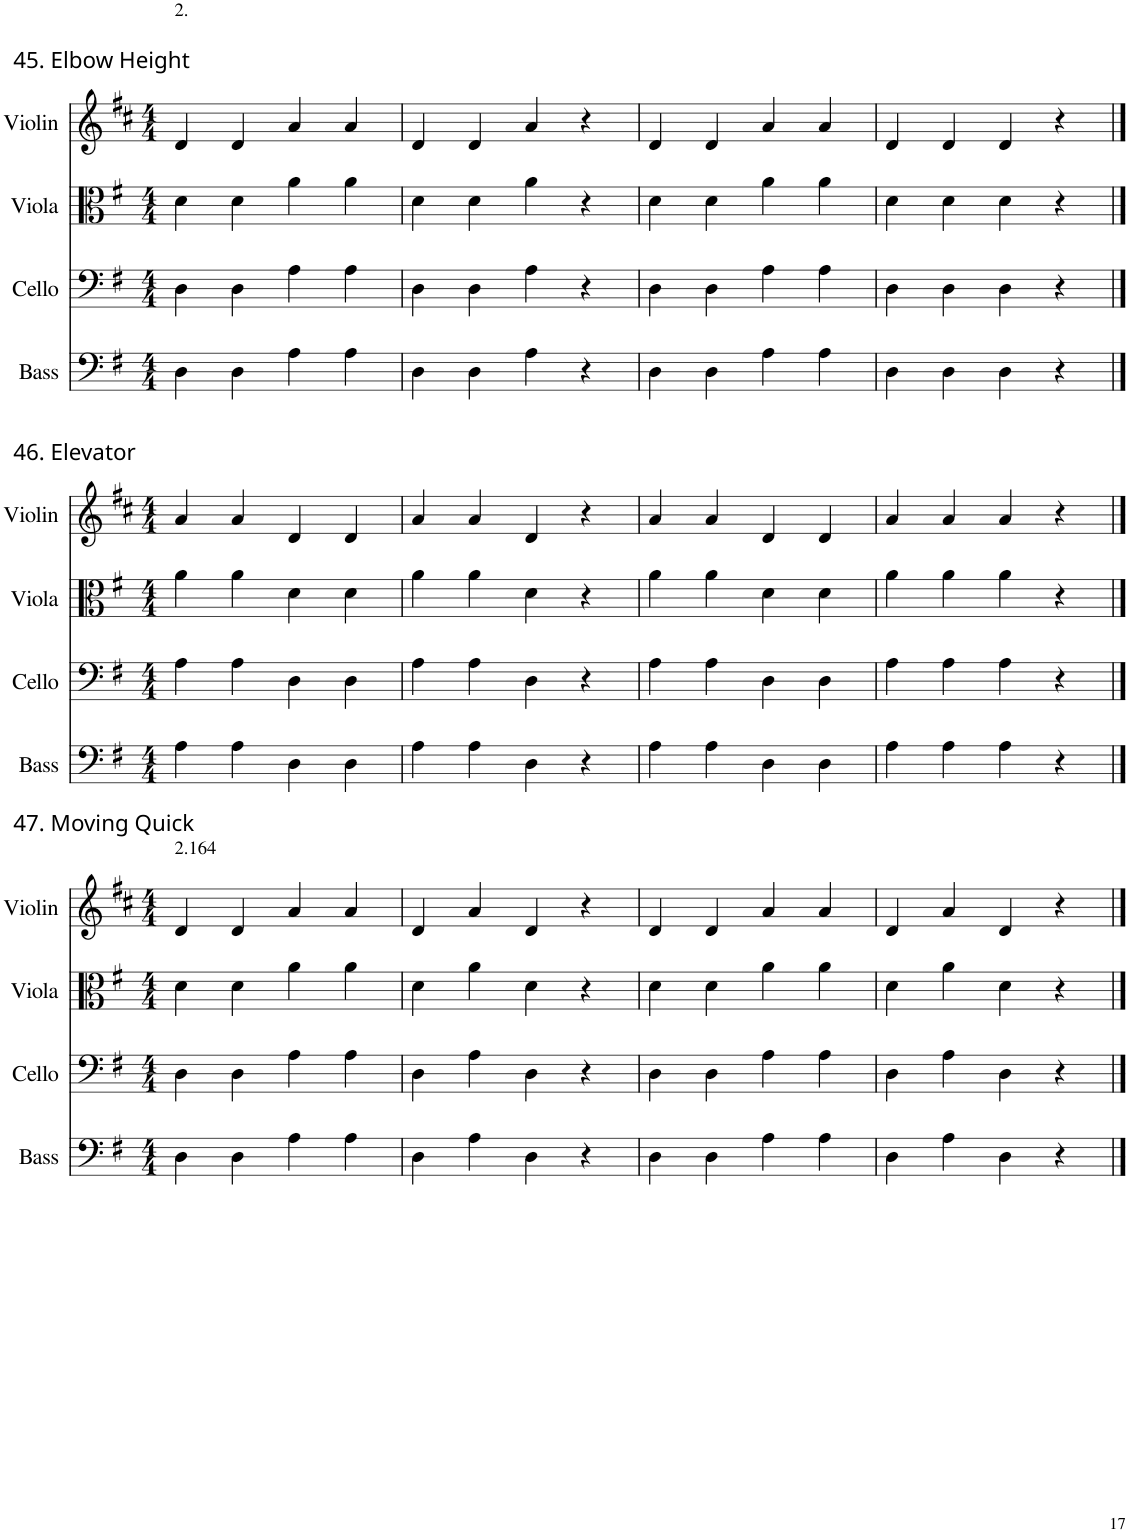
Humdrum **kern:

**kern	**kern	**kern	**kern
*part4	*part3	*part2	*part1
*staff4	*staff3	*staff2	*staff1
*I"Bass	*I"Cello	*I"Viola	*I"Violin
*I'Bass	*I'Cello	*I'Vla.	*I'Violin
!!LO:PB:g=z
*clefF4	*clefF4	*clefC3	*clefG2
*Trd7c12	*	*	*
*k[f#]	*k[f#]	*k[f#]	*k[f#c#]
*M4/4	*M4/4	*M4/4	*M4/4
=1	=1	=1	=1
!	!	!	!LO:TX:a:t=45. Elbow Height
!	!	!	!LO:TX:a:t=2.
4D\	4D\	4d\	4d/
4D\	4D\	4d\	4d/
4A\	4A\	4a\	4a/
4A\	4A\	4a\	4a/
=2	=2	=2	=2
4D\	4D\	4d\	4d/
4D\	4D\	4d\	4d/
4A\	4A\	4a\	4a/
4r	4r	4r	4r
=3	=3	=3	=3
4D\	4D\	4d\	4d/
4D\	4D\	4d\	4d/
4A\	4A\	4a\	4a/
4A\	4A\	4a\	4a/
=4	=4	=4	=4
4D\	4D\	4d\	4d/
4D\	4D\	4d\	4d/
4D\	4D\	4d\	4d/
4r	4r	4r	4r
!!LO:LB:g=z
==1	==1	==1	==1
*M4/4	*M4/4	*M4/4	*M4/4
!	!	!	!LO:TX:a:t=46. Elevator
4A\	4A\	4a\	4a/
4A\	4A\	4a\	4a/
4D\	4D\	4d\	4d/
4D\	4D\	4d\	4d/
=2	=2	=2	=2
4A\	4A\	4a\	4a/
4A\	4A\	4a\	4a/
4D\	4D\	4d\	4d/
4r	4r	4r	4r
=3	=3	=3	=3
4A\	4A\	4a\	4a/
4A\	4A\	4a\	4a/
4D\	4D\	4d\	4d/
4D\	4D\	4d\	4d/
=4	=4	=4	=4
4A\	4A\	4a\	4a/
4A\	4A\	4a\	4a/
4A\	4A\	4a\	4a/
4r	4r	4r	4r
!!LO:LB:g=z
==1	==1	==1	==1
*M4/4	*M4/4	*M4/4	*M4/4
!	!	!	!LO:TX:a:t=47. Moving Quick
!	!	!	!LO:TX:a:t=2.164
4D\	4D\	4d\	4d/
4D\	4D\	4d\	4d/
4A\	4A\	4a\	4a/
4A\	4A\	4a\	4a/
=2	=2	=2	=2
4D\	4D\	4d\	4d/
4A\	4A\	4a\	4a/
4D\	4D\	4d\	4d/
4r	4r	4r	4r
=3	=3	=3	=3
4D\	4D\	4d\	4d/
4D\	4D\	4d\	4d/
4A\	4A\	4a\	4a/
4A\	4A\	4a\	4a/
=4	=4	=4	=4
4D\	4D\	4d\	4d/
4A\	4A\	4a\	4a/
4D\	4D\	4d\	4d/
4r	4r	4r	4r
==	==	==	==
*-	*-	*-	*-
